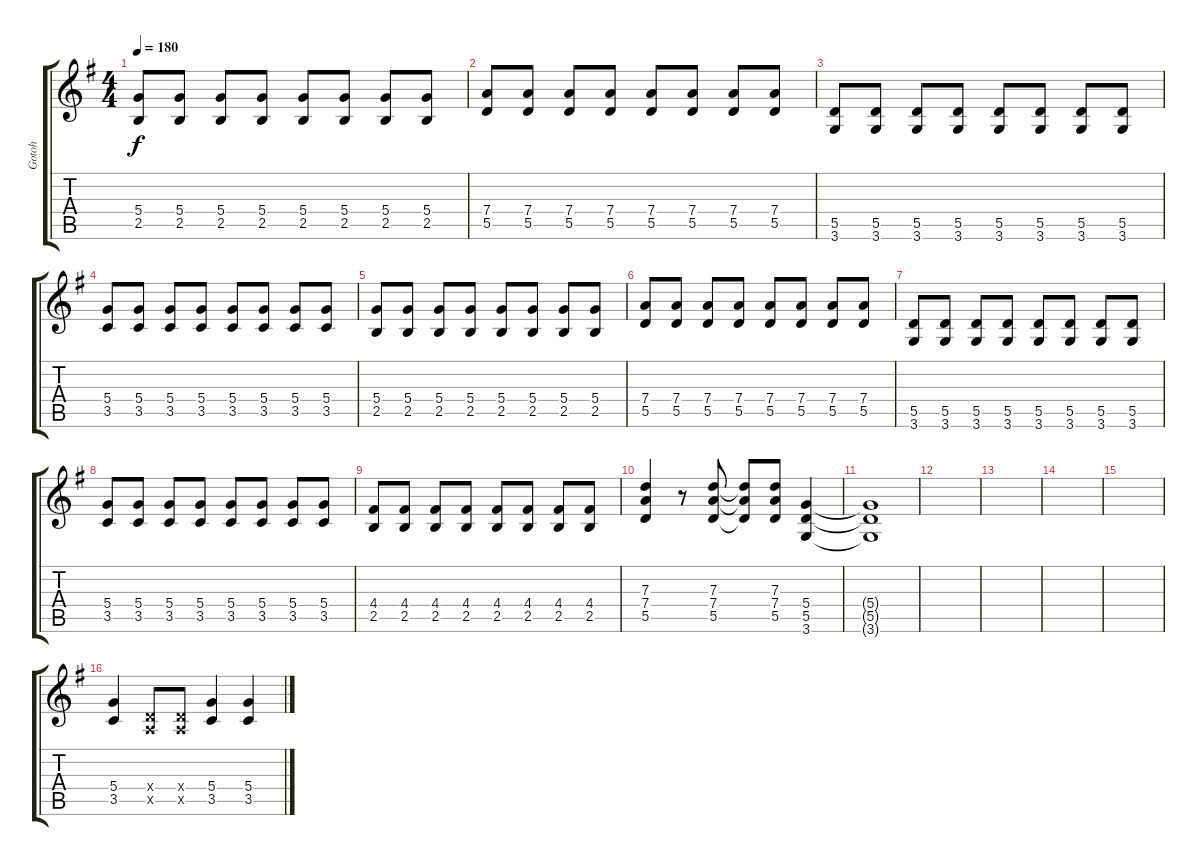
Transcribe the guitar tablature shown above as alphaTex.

\track ("Gotoh" "Gotoh") {instrument distortionguitar}
\staff {score tabs}
\tuning (E4 B3 G3 D3 A2 E2) {hide}
\ts (4 4)
\tempo 180
\clef g2
\ks g
(5.4 2.5).8{dy f} (5.4 2.5).8 (5.4 2.5).8 (5.4 2.5).8 (5.4 2.5).8 (5.4 2.5).8 (5.4 2.5).8 (5.4 2.5).8 |
(7.4 5.5).8 (7.4 5.5).8 (7.4 5.5).8 (7.4 5.5).8 (7.4 5.5).8 (7.4 5.5).8 (7.4 5.5).8 (7.4 5.5).8 |
(5.5 3.6).8 (5.5 3.6).8 (5.5 3.6).8 (5.5 3.6).8 (5.5 3.6).8 (5.5 3.6).8 (5.5 3.6).8 (5.5 3.6).8 |
(5.4 3.5).8 (5.4 3.5).8 (5.4 3.5).8 (5.4 3.5).8 (5.4 3.5).8 (5.4 3.5).8 (5.4 3.5).8 (5.4 3.5).8 |
(5.4 2.5).8 (5.4 2.5).8 (5.4 2.5).8 (5.4 2.5).8 (5.4 2.5).8 (5.4 2.5).8 (5.4 2.5).8 (5.4 2.5).8 |
(7.4 5.5).8 (7.4 5.5).8 (7.4 5.5).8 (7.4 5.5).8 (7.4 5.5).8 (7.4 5.5).8 (7.4 5.5).8 (7.4 5.5).8 |
(5.5 3.6).8 (5.5 3.6).8 (5.5 3.6).8 (5.5 3.6).8 (5.5 3.6).8 (5.5 3.6).8 (5.5 3.6).8 (5.5 3.6).8 |
(5.4 3.5).8 (5.4 3.5).8 (5.4 3.5).8 (5.4 3.5).8 (5.4 3.5).8 (5.4 3.5).8 (5.4 3.5).8 (5.4 3.5).8 |
(4.4 2.5).8 (4.4 2.5).8 (4.4 2.5).8 (4.4 2.5).8 (4.4 2.5).8 (4.4 2.5).8 (4.4 2.5).8 (4.4 2.5).8 |
(7.3 7.4 5.5).4 r.8 (7.3 7.4 5.5).8 (7.3{t} 7.4{t} 5.5{t}).8 (7.3 7.4 5.5).8 (5.4 5.5 3.6).4 |
(5.4{t} 5.5{t} 3.6{t}).1 |
|
|
|
|
(5.4 3.5).4 (0.4{x} 0.5{x}).8 (0.4{x} 0.5{x}).8 (5.4 3.5).4 (5.4 3.5).4
